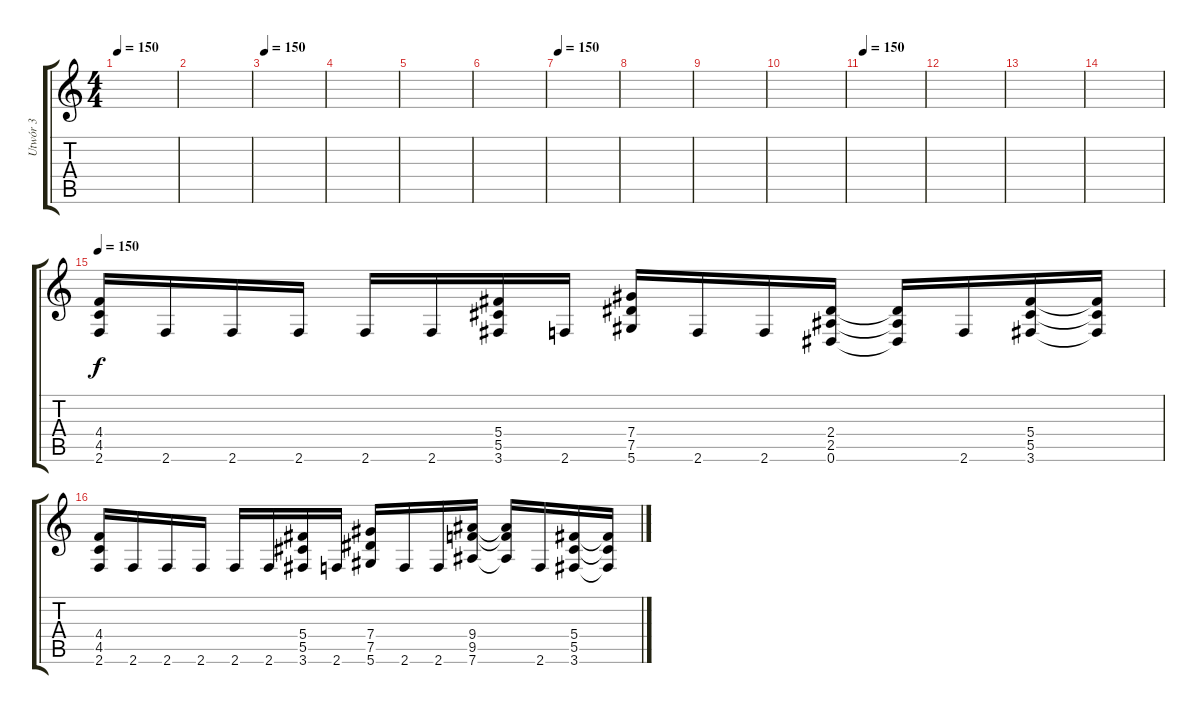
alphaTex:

\track ("Utwór 3" "Utwór 3") {instrument distortionguitar}
\staff {score tabs}
\tuning (Eb4 Bb3 Gb3 Db3 Ab2 Eb2) {hide}
\ts (4 4)
\tempo 150
\clef g2
\ks c
|
|
\tempo 150
|
|
|
|
\tempo 150
|
|
|
|
\tempo 150
|
|
|
|
\tempo 150
(4.4 4.5 2.6).16 2.6.16 2.6.16 2.6.16 2.6.16 2.6.16 (5.4 5.5 3.6).16 2.6.16 (7.4 7.5 5.6).16 2.6.16 2.6.16 (2.4 2.5 0.6).16 (2.4{t} 2.5{t} 0.6{t}).16 2.6.16 (5.4 5.5 3.6).16 (5.4{t} 5.5{t} 3.6{t}).16 |
(4.4 4.5 2.6).16 2.6.16 2.6.16 2.6.16 2.6.16 2.6.16 (5.4 5.5 3.6).16 2.6.16 (7.4 7.5 5.6).16 2.6.16 2.6.16 (9.4 9.5 7.6).16 (9.4{t} 9.5{t} 7.6{t}).16 2.6.16 (5.4 5.5 3.6).16 (5.4{t} 5.5{t} 3.6{t}).16
